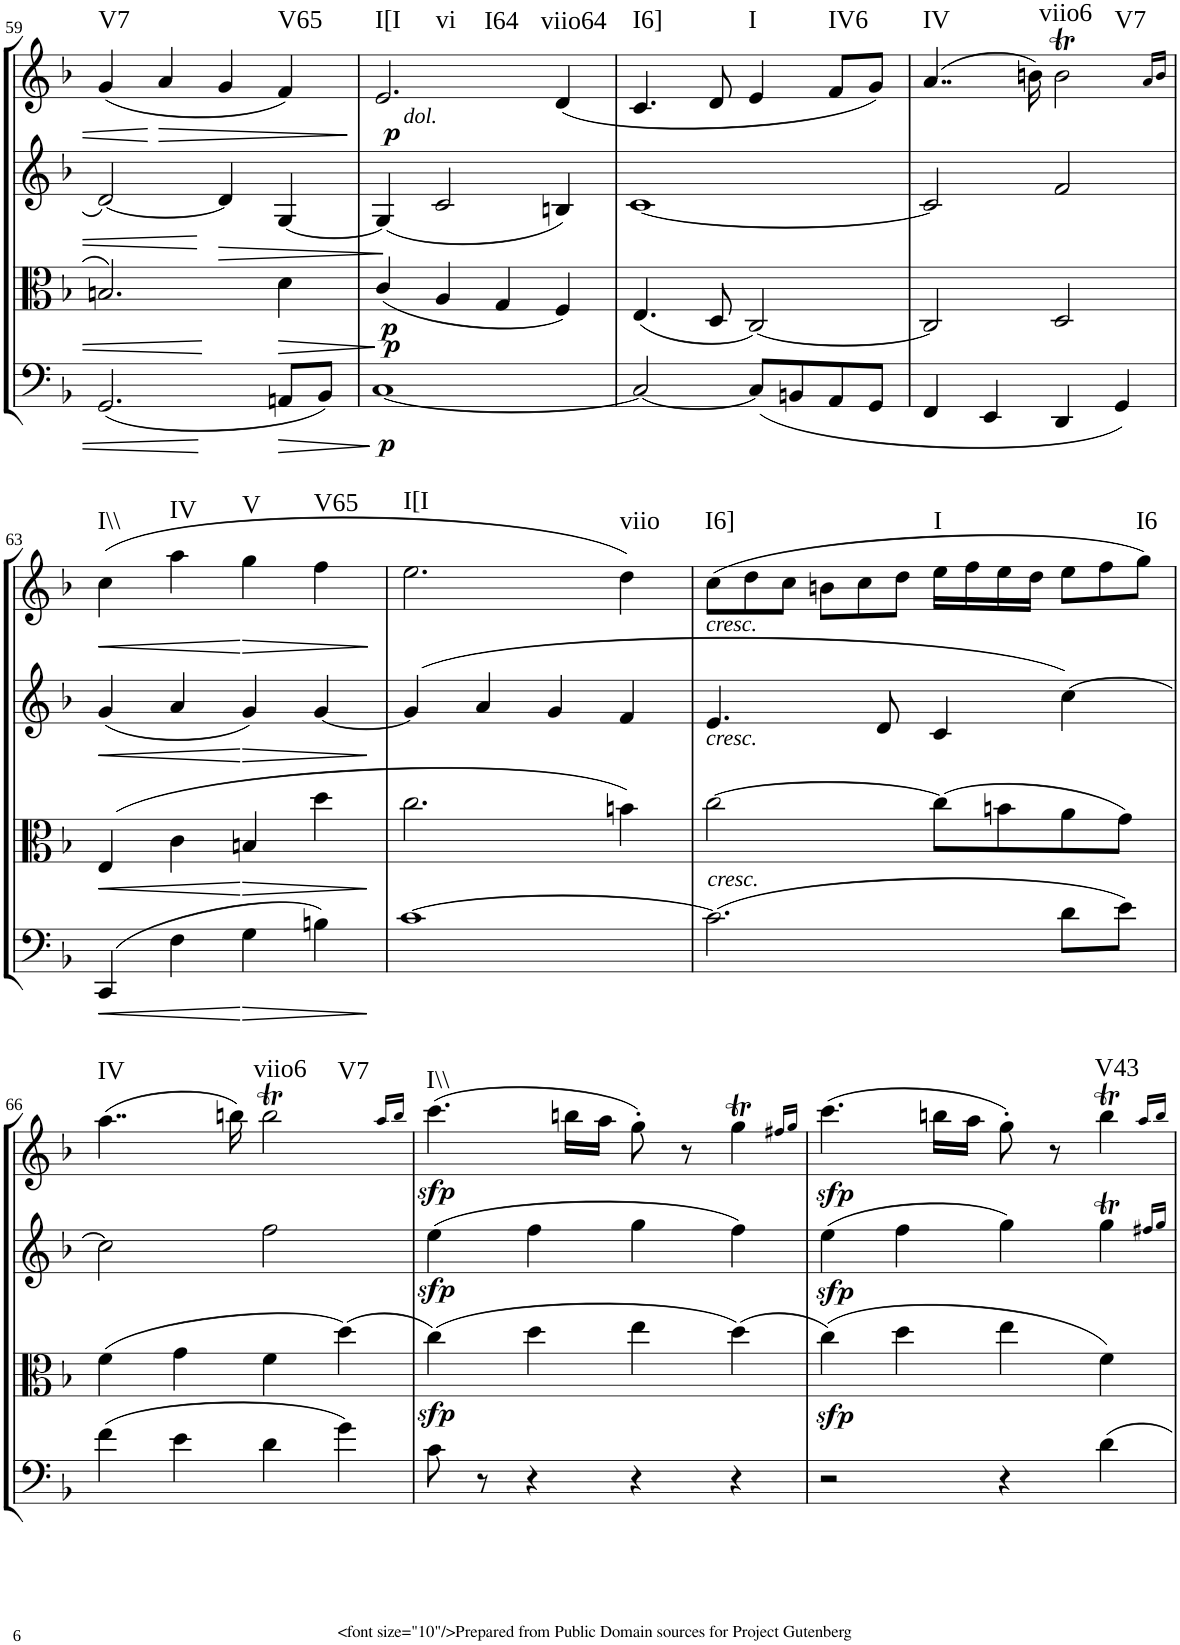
**kern	**dynam	**kern	**dynam	**kern	**dynam	**kern	**dynam	**harte
*part4	*part4	*part3	*part3	*part2	*part2	*part1	*part1	*part1
*staff4	*staff4	*staff3	*staff3	*staff2	*staff2	*staff1	*staff1	*
*I"Cello	*	*I"Viola	*	*I"2nd Violin	*	*I"1st Violin	*	*
*	*	*I'Vla	*	*I'Vln	*	*I'Vln	*	*
!!LO:PB:g=z
*clefF4	*	*clefC3	*	*clefG2	*	*clefG2	*	*
*k[b-]	*	*k[b-]	*	*k[b-]	*	*k[b-]	*	*
*M4/4	*	*M4/4	*	*M4/4	*	*M4/4	*	*
*met(c)	*	*met(c)	*	*met(c)	*	*met(c)	*	*
=59	=59	=59	=59	=59	=59	=59	=59	=59
!	!	!	!	!	!	!	!	!LO:H:kt=V7
(2.GG/	.	2.Bn/	.	[2d/	.	(4g/	.	N
!	!	!	!	!	!	!	!LO:HP:b	!
.	.	.	.	.	.	4a/	>	.
!	!	!	!	!	!LO:HP:b	!	!	!
.	.	.	.	4d/]	>	4g/	.	.
!	!LO:HP:b	!	!LO:HP:b	!	!	!	!	!LO:H:kt=V65
8AAn/L	>	4d\	>	[4G/	.	4f/)	.	N
8BB-/J)	.	.	.	.	.	.	.	.
.	]	.	]	.	]	.	]	.
=60	=60	=60	=60	=60	=60	=60	=60	=60
!	!	!	!	!	!	!LO:TX:b:i:t=dol.	!	!
!	!LO:DY:b	!	!LO:DY:b	!	!	!	!	!
!	!	!	!LO:DY:n=1:b	!	!	!	!LO:DY:b	!LO:H:n=1:kt=I[I
!	!	!	!	!	!	!	!	!LO:H:n=2:kt=vi
!	!	!	!	!	!	!	!	!LO:H:n=3:kt=I64
[1C	p	(4c/	p p	(4G/]	.	2.e/	p	N N N
.	.	4A/	.	2c/	.	.	.	.
.	.	4G/	.	.	.	.	.	.
!	!	!	!	!	!	!	!	!LO:H:kt=viio64
.	.	4F/)	.	4Bn/)	.	(4d/	.	N
=61	=61	=61	=61	=61	=61	=61	=61	=61
!	!	!	!	!	!	!	!	!LO:H:kt=I6]
2C/_	.	(4.E/	.	[1c	.	4.c/	.	N
.	.	8D/	.	.	.	8d/	.	.
!	!	!	!	!	!	!	!	!LO:H:kt=I
(8C/L]	.	[2C/)	.	.	.	4e/	.	N
8BBn/	.	.	.	.	.	.	.	.
!	!	!	!	!	!	!	!	!LO:H:kt=IV6
8AA/	.	.	.	.	.	8f/L	.	N
8GG/J	.	.	.	.	.	8g/J)	.	.
=62	=62	=62	=62	=62	=62	=62	=62	=62
!	!	!	!	!	!	!	!	!LO:H:kt=IV
4FF/	.	2C/]	.	2c/]	.	(4..a/	.	N
4EE/	.	.	.	.	.	.	.	.
.	.	.	.	.	.	16bn\)	.	.
!	!	!	!	!	!	!	!	!LO:H:n=1:kt=viio6
!	!	!	!	!	!	!	!	!LO:H:n=2:kt=V7
4DD/	.	2D/	.	2f/	.	2bt\	.	N N
4GG/)	.	.	.	.	.	.	.	.
.	.	.	.	.	.	16qa/LL	.	.
.	.	.	.	.	.	16qb/JJ	.	.
!!LO:LB:g=z
=63	=63	=63	=63	=63	=63	=63	=63	=63
!	!LO:HP:b	!	!LO:HP:b	!	!LO:HP:b	!	!LO:HP:b	!LO:H:kt=I\\
(4CC/	<	(4E/	<	(4g/	<	(4cc\	<	N
!	!	!	!	!	!	!	!	!LO:H:kt=IV
4F\	.	4c\	.	4a/	.	4aa\	.	N
!	!LO:HP:n=1:b	!	!LO:HP:n=1:b	!	!LO:HP:n=1:b	!	!LO:HP:n=1:b	!LO:H:kt=V
4G\	[ >	4Bn/	[ >	4g/)	[ >	4gg\	[ >	N
!	!	!	!	!	!	!	!	!LO:H:kt=V65
4Bn\)	.	4dd\	.	[4g/	.	4ff\	.	N
.	]	.	]	.	]	.	]	.
=64	=64	=64	=64	=64	=64	=64	=64	=64
!	!	!	!	!	!	!	!	!LO:H:kt=I[I
[1c	.	2.cc\	.	(4g/]	.	2.ee\	.	N
.	.	.	.	4a/	.	.	.	.
.	.	.	.	4g/	.	.	.	.
!	!	!	!	!	!	!	!	!LO:H:kt=viio
.	.	4bn\)	.	4f/	.	4dd\)	.	N
=65	=65	=65	=65	=65	=65	=65	=65	=65
*	*	*	*	*	*	*Xtuplet	*	*
!	!	!	!	!	!	!LO:TX:b:i:t=cresc.	!	!
!	!	!	!	!LO:TX:b:i:t=cresc.	!	!	!	!
!LO:TX:a:i:t=cresc.	!	!	!	!	!	!	!	!LO:H:kt=I6]
(2.c\]	.	[2cc\	.	4.e/	.	(12cc\L	.	N
.	.	.	.	.	.	12dd\	.	.
.	.	.	.	.	.	12cc\J	.	.
.	.	.	.	.	.	12bn\L	.	.
.	.	.	.	.	.	12cc\	.	.
.	.	.	.	8d/	.	.	.	.
.	.	.	.	.	.	12dd\J	.	.
!	!	!	!	!	!	!	!	!LO:H:kt=I
.	.	(8cc\L]	.	4c/	.	16ee\LL	.	N
.	.	.	.	.	.	16ff\	.	.
.	.	8bn\	.	.	.	16ee\	.	.
.	.	.	.	.	.	16dd\JJ	.	.
8d\L	.	8a\	.	[4cc\)	.	12ee\L	.	.
.	.	.	.	.	.	12ff\	.	.
8e\J)	.	8g\J)	.	.	.	.	.	.
!	!	!	!	!	!	!	!	!LO:H:kt=I6
.	.	.	.	.	.	12gg\J)	.	N
!!LO:LB:g=z
=66	=66	=66	=66	=66	=66	=66	=66	=66
!	!	!	!	!	!	!	!	!LO:H:kt=IV
(4f\	.	(4f\	.	2cc\]	.	(4..aa\	.	N
4e\	.	4g\	.	.	.	.	.	.
.	.	.	.	.	.	16bbn\)	.	.
!	!	!	!	!	!	!	!	!LO:H:n=1:kt=viio6
!	!	!	!	!	!	!	!	!LO:H:n=2:kt=V7
4d\	.	4f\	.	2ff\	.	2bbt\	.	N N
4g\)	.	(4dd\)	.	.	.	.	.	.
.	.	.	.	.	.	16qaa/LL	.	.
.	.	.	.	.	.	16qbb/JJ	.	.
=67	=67	=67	=67	=67	=67	=67	=67	=67
!	!	!	!LO:DY:b	!	!LO:DY:b	!	!LO:DY:b	!LO:H:kt=I\\
8c\	.	(4cc\)	sfp	(4ee\	sfp	(4.ccc\	sfp	N
8r	.	.	.	.	.	.	.	.
4r	.	4dd\	.	4ff\	.	.	.	.
.	.	.	.	.	.	16bbn\LL	.	.
.	.	.	.	.	.	16aa\JJ	.	.
4r	.	4ee\	.	4gg\	.	8gg'\)	.	.
.	.	.	.	.	.	8r	.	.
4r	.	(4dd\)	.	4ff\)	.	4ggT\	.	.
.	.	.	.	.	.	16qff#X/LL	.	.
.	.	.	.	.	.	16qgg/JJ	.	.
=68	=68	=68	=68	=68	=68	=68	=68	=68
!	!	!	!LO:DY:b	!	!LO:DY:b	!	!LO:DY:b	!
2r	.	(4cc\)	sfp	(4ee\	sfp	(4.ccc\	sfp	.
.	.	4dd\	.	4ff\	.	.	.	.
.	.	.	.	.	.	16bbn\LL	.	.
.	.	.	.	.	.	16aa\JJ	.	.
4r	.	4ee\	.	4gg\)	.	8gg'\)	.	.
.	.	.	.	.	.	8r	.	.
!	!	!	!	!	!	!	!	!LO:H:kt=V43
4d\	.	4f\)	.	4ggT\	.	4bbt\	.	N
.	.	.	.	16qff#X/LL	.	16qaa/LL	.	.
.	.	.	.	16qgg/JJ	.	16qbb/JJ	.	.
=	=	=	=	=	=	=	=	=
*-	*-	*-	*-	*-	*-	*-	*-	*-
